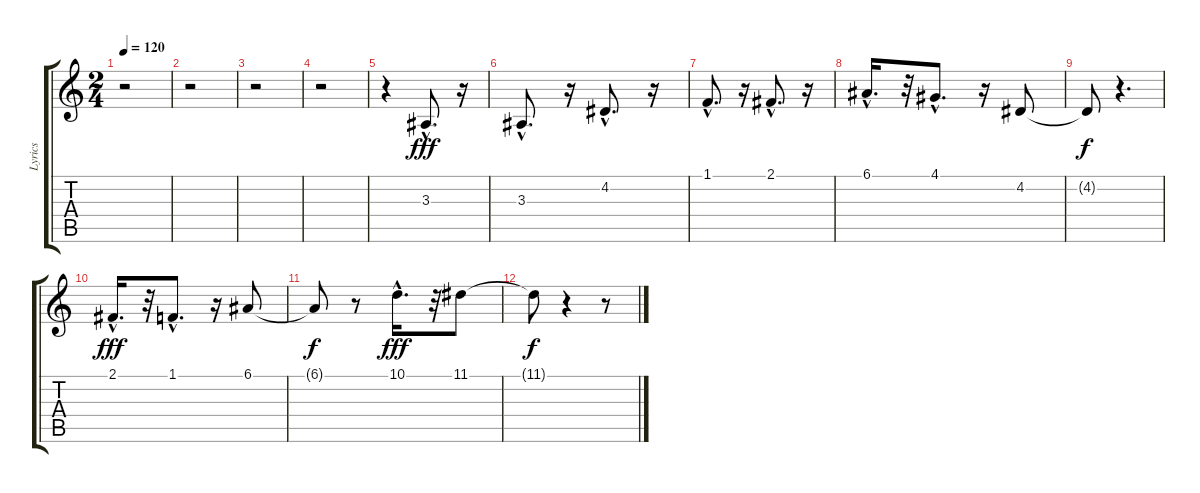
\track ("Lyrics" "Lyrics") {instrument flute}
\staff {score tabs}
\tuning (E4 B3 G3 D3 A2 E2) {hide}
\ts (2 4)
\tempo 120
\clef g2
\ks c
r.2{dy f} |
r.2 |
r.2 |
r.2 |
r.4 3.3{hac}.8{d dy fff} r.16 |
3.3{hac}.8{d} r.16 4.2{hac}.8{d} r.16 |
1.1{hac}.8{d} r.16 2.1{hac}.8{d} r.16 |
6.1{hac}.16{d} r.32 4.1{hac}.8{d} r.16 4.2.8 |
4.2{t}.8{dy f} r.4{d} |
2.1{hac}.16{d dy fff} r.32 1.1{hac}.8{d} r.16 6.1.8 |
6.1{t}.8{dy f} r.8 10.1{hac}.16{d dy fff} r.32 11.1.8 |
11.1{t}.8{dy f} r.4 r.8
